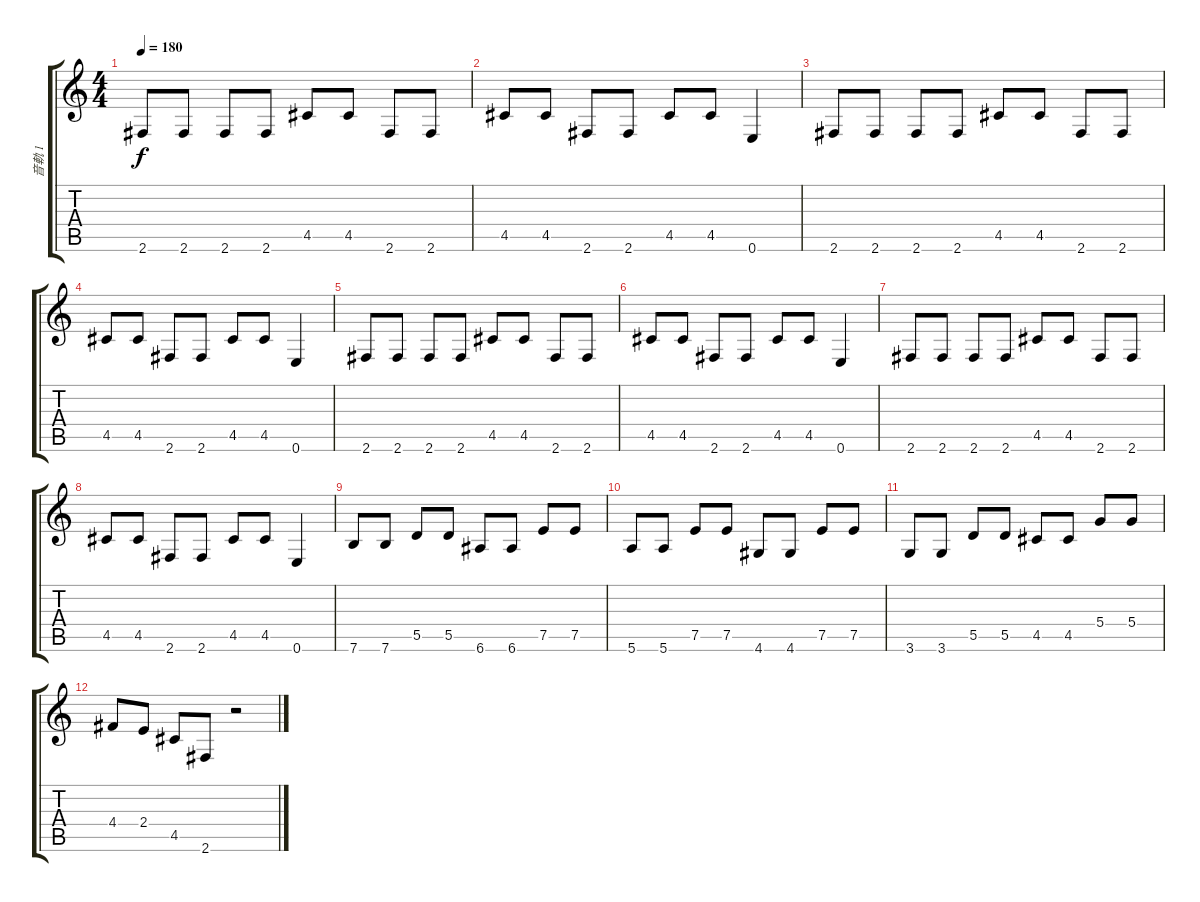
\track ("音軌 1" "音軌 1") {instrument overdrivenguitar}
\staff {score tabs}
\tuning (E4 B3 G3 D3 A2 E2) {hide}
\ts (4 4)
\tempo 180
\clef g2
\ks c
2.6.8{dy f instrument overdrivenguitar} 2.6.8 2.6.8 2.6.8 4.5.8 4.5.8 2.6.8 2.6.8 |
4.5.8 4.5.8 2.6.8 2.6.8 4.5.8 4.5.8 0.6.4 |
2.6.8 2.6.8 2.6.8 2.6.8 4.5.8 4.5.8 2.6.8 2.6.8 |
4.5.8 4.5.8 2.6.8 2.6.8 4.5.8 4.5.8 0.6.4 |
2.6.8 2.6.8 2.6.8 2.6.8 4.5.8 4.5.8 2.6.8 2.6.8 |
4.5.8 4.5.8 2.6.8 2.6.8 4.5.8 4.5.8 0.6.4 |
2.6.8 2.6.8 2.6.8 2.6.8 4.5.8 4.5.8 2.6.8 2.6.8 |
4.5.8 4.5.8 2.6.8 2.6.8 4.5.8 4.5.8 0.6.4 |
7.6.8 7.6.8 5.5.8 5.5.8 6.6.8 6.6.8 7.5.8 7.5.8 |
5.6.8 5.6.8 7.5.8 7.5.8 4.6.8 4.6.8 7.5.8 7.5.8 |
3.6.8 3.6.8 5.5.8 5.5.8 4.5.8 4.5.8 5.4.8 5.4.8 |
4.4.8 2.4.8 4.5.8 2.6.8 r.2
